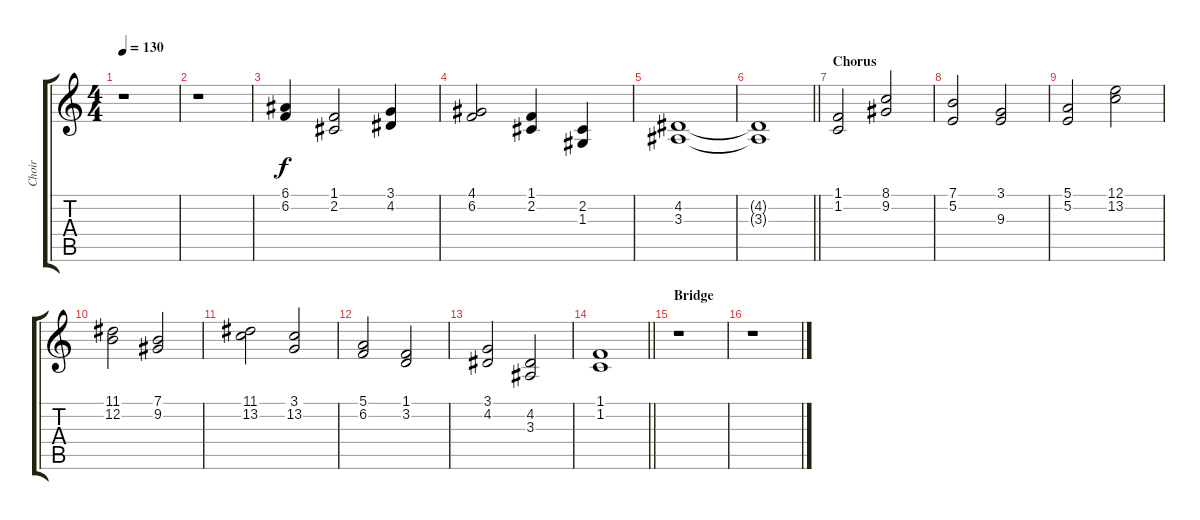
\track ("Choir " "Choir ") {instrument choiraahs}
\staff {score tabs}
\tuning (E4 B3 G3 D3 A2 E2) {hide}
\ts (4 4)
\tempo 130
\clef g2
\ks c
r.1{dy f} |
r.1 |
(6.1 6.2).4 (1.1 2.2).2 (3.1 4.2).4 |
(4.1 6.2).2 (1.1 2.2).4 (2.2 1.3).4 |
(4.2 3.3).1 |
\barLineRight lightlight
(4.2{t} 3.3{t}).1 |
\section ("" "Chorus ")
(1.1 1.2).2 (8.1 9.2).2 |
(7.1 5.2).2 (3.1 9.3).2 |
(5.1 5.2).2 (12.1 13.2).2 |
(11.1 12.2).2 (7.1 9.2).2 |
(11.1 13.2).2 (3.1 13.2).2 |
(5.1 6.2).2 (1.1 3.2).2 |
(3.1 4.2).2 (4.2 3.3).2 |
\barLineRight lightlight
(1.1 1.2).1 |
\section ("" "Bridge ")
r.1 |
r.1
